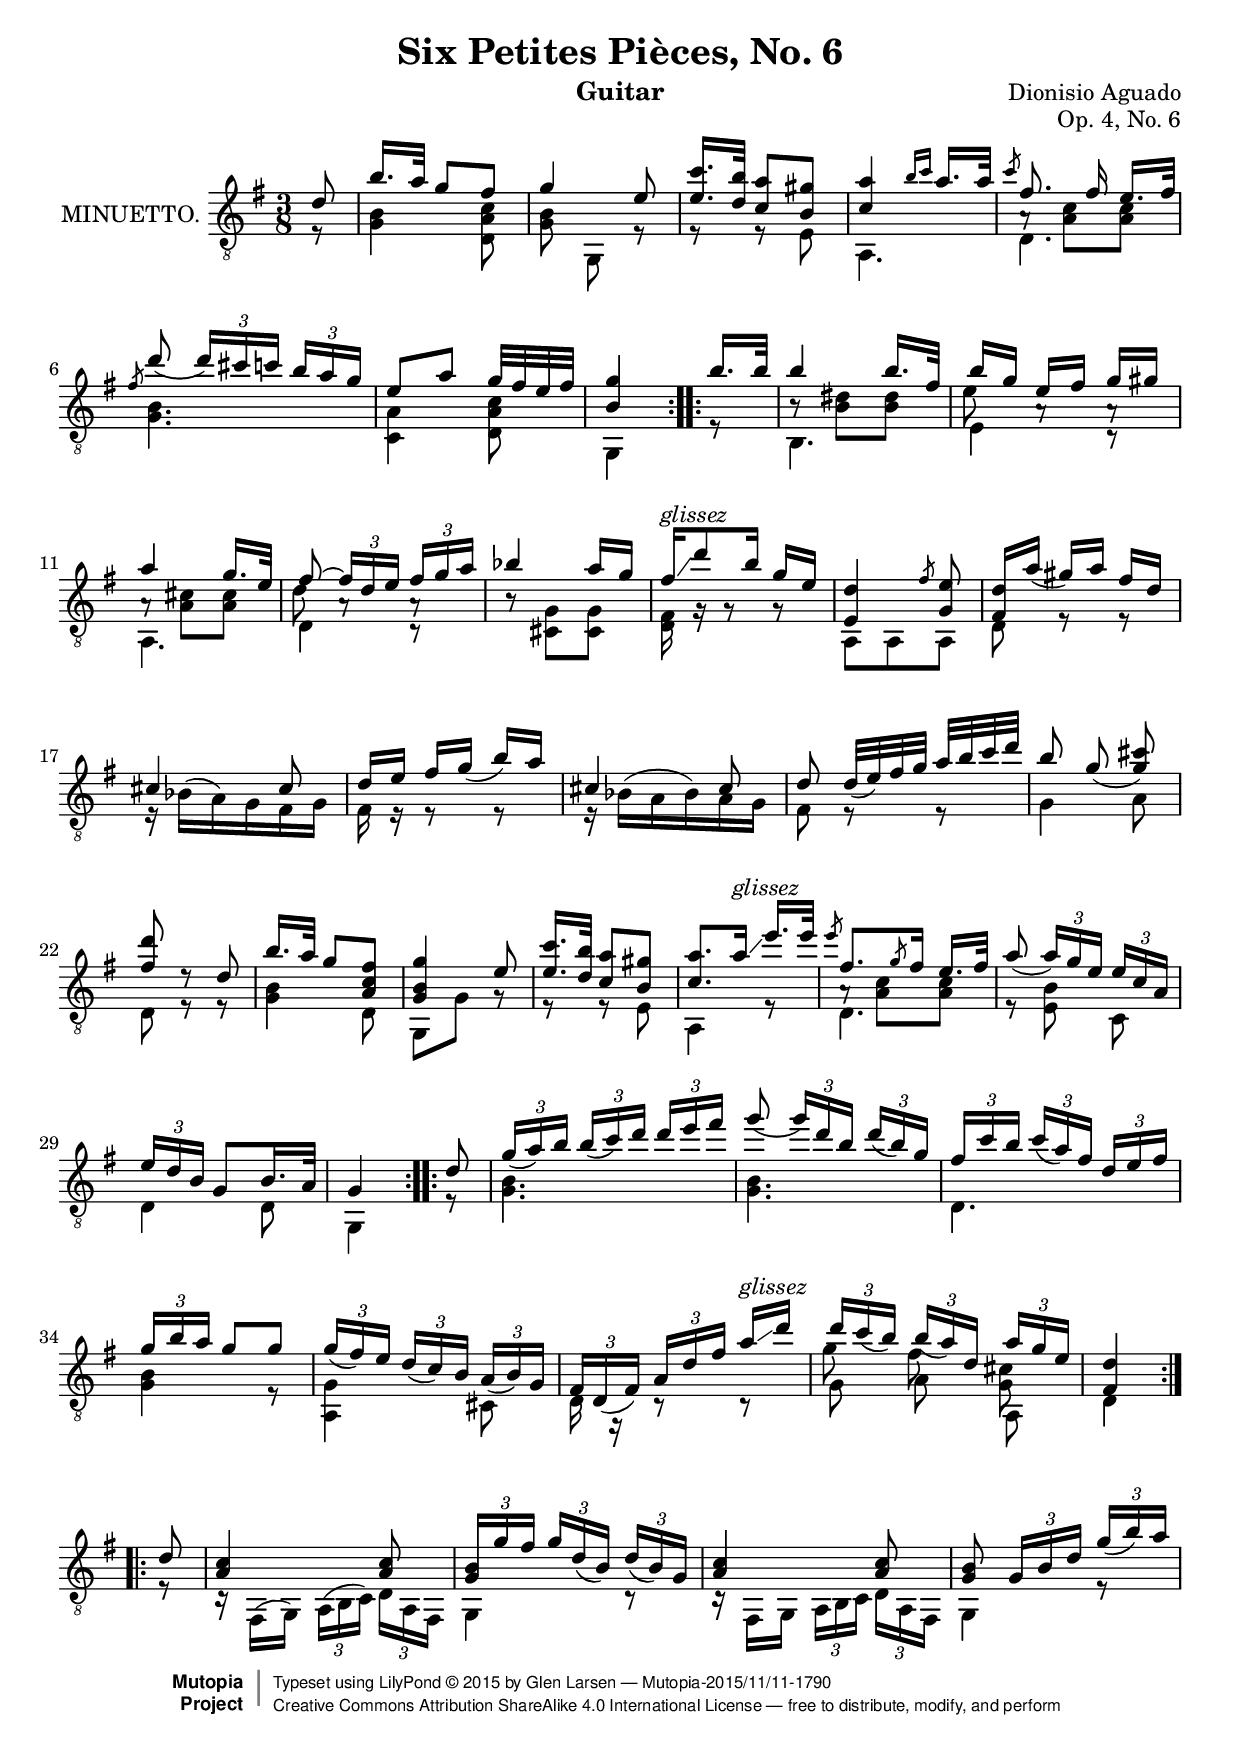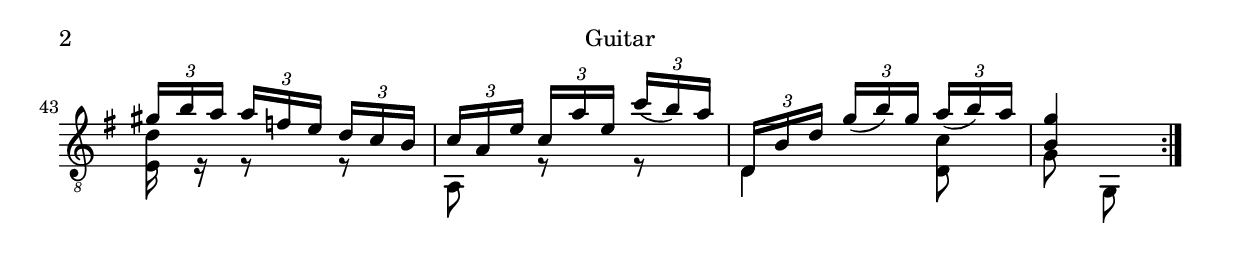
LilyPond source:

\version "2.18.2"

\header {
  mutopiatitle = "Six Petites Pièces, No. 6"
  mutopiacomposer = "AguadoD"
  title = "Six Petites Pièces, No. 6"
  composer = "Dionisio Aguado"
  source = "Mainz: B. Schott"
  % source = "Statens musikbibliotek - The Music Library of Sweden"
  % http://urn.kb.se/resolve?urn=urn:nbn:se:statensmusikverk-4033
  date = "1830"
  instrument = "Guitar"
  opus = "Op. 4, No. 6"
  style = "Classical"
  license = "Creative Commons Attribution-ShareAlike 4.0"
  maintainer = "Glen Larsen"
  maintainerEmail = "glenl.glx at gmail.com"

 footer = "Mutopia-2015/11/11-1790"
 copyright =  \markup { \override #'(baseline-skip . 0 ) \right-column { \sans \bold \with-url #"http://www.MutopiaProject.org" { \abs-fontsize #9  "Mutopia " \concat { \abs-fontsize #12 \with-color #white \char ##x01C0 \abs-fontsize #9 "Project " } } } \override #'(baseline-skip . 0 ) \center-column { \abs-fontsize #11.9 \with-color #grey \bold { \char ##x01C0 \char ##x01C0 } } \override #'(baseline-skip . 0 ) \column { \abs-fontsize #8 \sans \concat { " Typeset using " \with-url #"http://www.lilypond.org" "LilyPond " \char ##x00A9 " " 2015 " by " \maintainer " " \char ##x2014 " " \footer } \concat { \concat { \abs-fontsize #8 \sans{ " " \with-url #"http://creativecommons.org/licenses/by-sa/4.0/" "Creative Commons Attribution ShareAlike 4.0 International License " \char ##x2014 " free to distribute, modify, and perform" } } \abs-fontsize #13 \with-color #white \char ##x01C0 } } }
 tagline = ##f
}

\layout {
  indent = 72\pt
  short-indent = 0\pt
}

global = {
  \time 3/8
  \key g \major
}

upperVoice = \relative c' {
  \voiceOne
  \slurDown
  \repeat volta 2 {
    \partial 8 { d8 }
    b'16.[ a32] g8[ fis8] |
    g4 e8 |
    <e c'>16. <d b'>32 <c a'>8[ <b gis'>8] |
    <c a'>4 \grace { b'16[ c16] } a16. a32 |
    \slashedGrace{c8} fis,8.\noBeam fis16 e16.[ fis32] |
    \slashedGrace{fis8} d'8( \tuplet 3/2 { d16[) cis c] } \tuplet 3/2 { b16[ a g] } |
    e8[ a8] g32[ fis e fis] |
    <b, g'>4
  }
  \repeat volta 2 {
    b'16.[ b32] |
    b4 b16.[ fis32] |
    b16[ g16] e[ fis] g[ gis] |
    a4 g16.[ e32] |
    fis8~ \tuplet 3/2 { fis16[ d e] } \tuplet 3/2 { fis[ g a] } |
    bes4 a16[ g] |
    fis16^\markup{\italic glissez}\glissando d'8 b16 g[ e] |
    <e, d'>4 \slashedGrace{fis'8} <g, e'>8 |
    <d' fis,>16[ a'(] gis16[) a16] fis16[ d16] |
    cis4 cis8 |
    d16 e fis[ g(] b) a |
    cis,4 cis8 |
    d8 d32[( e) fis g] a b c d |
    \autoBeamOff
    b8 g( <g cis>8) |
    <fis d'>8 d8\rest d |
    \autoBeamOn
    b'16.[ a32] g8 <fis c a>8 |
    <g, b g'>4 e'8 |
    <e c'>16. <d b'>32 <c a'>8[ <b gis'>8] |
    <c a'>8. a'16^\markup{\italic glissez}\glissando e'16.[ e32] |
    \slashedGrace{e8} fis,8. \slashedGrace{g8} fis16 e16.[ fis32 ] |
    a8( \tuplet 3/2 { a16[) g e16] } \tuplet 3/2 { e[ c a16] } |
    \tuplet 3/2 { e'16 d b } g8[ b16. a32] |
    g4
  }
  \repeat volta 2 {
    d'8 |
    \tuplet 3/2 { g16( a) b } \tuplet 3/2 { b([ c) d16] } \tuplet 3/2 {d16[ e fis16] } |
    g8( \tuplet 3/2 { g16[) d b] } \tuplet 3/2 { d16( b) g } |
    \tuplet 3/2 { fis16 c' b } \tuplet 3/2 { c([ a) fis16] } \tuplet 3/2 { d e fis} |
    \tuplet 3/2 { g16[ b a] } g8 g |
    \tuplet 3/2 { g16( fis) e } \tuplet 3/2 {d16([ c) b] } \tuplet 3/2 { a( b) g } |
    \tuplet 3/2 { fis16 d( fis) } \tuplet 3/2 { a16[ d fis16]} a16^\markup{\italic glissez}\glissando d |
    \tuplet 3/2 { d c( b) }\tuplet 3/2 { b16([ a) d,16] } \tuplet 3/2 { a' g e } |
    <d fis,>4
  }
  \repeat volta 2 {
    d8 |
    <a c>4 <a c>8 |
    \tuplet 3/2 { <g b>16[ g' fis] } \tuplet 3/2 { g16[ d( b)] } \tuplet 3/2 { d16([ b) g] } |
    <a c>4 <a c>8 |
    <g b>8 \tuplet 3/2 { g16[ b d] } \tuplet 3/2 { g[( b) a] } |
    \tuplet 3/2 { gis b a } \tuplet 3/2 { a[ f e] } \tuplet 3/2 { d c b } |
    \tuplet 3/2 { c a e' } \tuplet 3/2 { c[ a' e] } \tuplet 3/2 { c'( b) a } |
    \tuplet 3/2 { d,, b' d } \tuplet 3/2 { g([ b) g] } \tuplet 3/2 { a( b) a } |
    <b, g'>4
  }
}

lowerVoice = \relative c' {
  \voiceTwo
  \repeat volta 2 {
    \partial 8 { r8 }
    <g b>4 <d a' c>8 |
    <g b>8\noBeam g,8 r8 |
    r8 r8 e'8 |
    a,4. |
    d4. |
    <g b>4. |
    <c, a'>4 <d a' c>8 |
    g,4
  }
  \repeat volta 2 {
    r8 |
    b4. |
    e4 c8\rest |
    a4. |
    d4 c8\rest |
    b'8\rest <cis, g'>8[ <cis g'>8] |
    <d fis>16 g16\rest g8\rest g8\rest |
    a,8 a8 a8 |
    d8 r8 r8 |
    \slurUp
    r16 bes'16([ a) g fis g] |
    fis16 r16 r8 r8 |
    r16 bes16( a bes) a g |
    fis8 r8 r8 |
    g4 a8 |
    d,8 r8 r8 |
    <g b>4 d8 |
    g, g' g8\rest |
    r r e |
    a,4 r8 |
    d4. |
    r8 <e b'>8\noBeam c8 |
    d4 d8 |
    g,4
  }
  \repeat volta 2 {
    r8 |
    <g' b>4. |
    <g b>4. |
    d4. |
    <g b> 4 r8 |
    <a, g'>4 cis8 |
    d16 r16 c8\rest c8\rest |
    << { \shiftOn\stemDown g''8 fis\noBeam <cis g> } \\ { g8 a\noBeam a, } >> |
    d4
  }
  \repeat volta 2 {
    r8 |
    r16 fis,( g) \tuplet 3/1 { a([ b c]) } \tuplet 3/2 { d a fis } |
    g4 c8\rest |
    r16 fis, g \tuplet 3/1 { a[ b c] } \tuplet 3/2 { d a fis } |
    g4 r8 |
    <e' d'>16 r16 r8 r8 |
    a,8 r8 r8 |
    d4 <d c'>8 |
    g\noBeam g,
  }
}

innerVoice = \relative c {
  \voiceThree
  \stemDown
  \partial 8 { s8 }
  \repeat unfold 4 { s4. }
  a'8\rest <a c>8 <a c>8 |
  \repeat unfold 2 { s4. }
  s4
  s8 |
  b8\rest <b dis>8[ <b dis>8] |
  e8 a,8\rest a\rest |
  a8\rest <a cis>8[ <a cis>8] |
  d8 a8\rest a8\rest |
  \repeat unfold 14 { s4. }
  a8\rest <a c> <a c> |
  \repeat unfold 2 { s4. } s4
}

\score {
  <<
    \new Staff = "guitar"
    <<
      \set Staff.instrumentName = #"MINUETTO."
      \clef "treble_8"
      \global
      \mergeDifferentlyHeadedOn
      \context Voice = "upperVoice" \upperVoice
      \context Voice = "lowerVoice" \lowerVoice
      \context Voice = "innerVoice" \innerVoice
   >>
 >>
  \layout {}
}

\score {
  \new Staff="Guitar"
  <<
    \global
    \set Staff.midiInstrument = #"acoustic guitar (nylon)"
    \upperVoice
    \lowerVoice
    \innerVoice
  >>
  \midi {
    \tempo 4 = 100
  }
}
